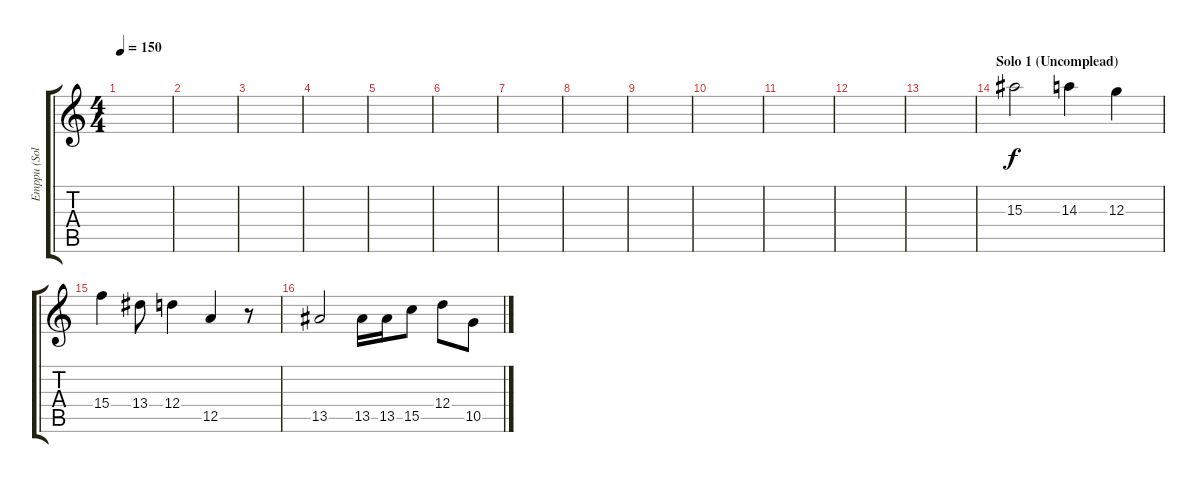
\track ("Emppu (Solo)" "Emppu (Sol") {instrument overdrivenguitar}
\staff {score tabs}
\tuning (E4 B3 G3 D3 A2 E2) {hide}
\ts (4 4)
\tempo 150
\clef g2
\ks c
|
|
|
|
|
|
|
|
|
|
|
|
|
\section ("" "Solo 1 (Uncomplead)")
15.3.2 14.3.4 12.3.4 |
15.4.4 13.4.8 12.4.4 12.5.4 r.8 |
13.5.2 13.5.16 13.5.16 15.5.8 12.4.8 10.5.8
